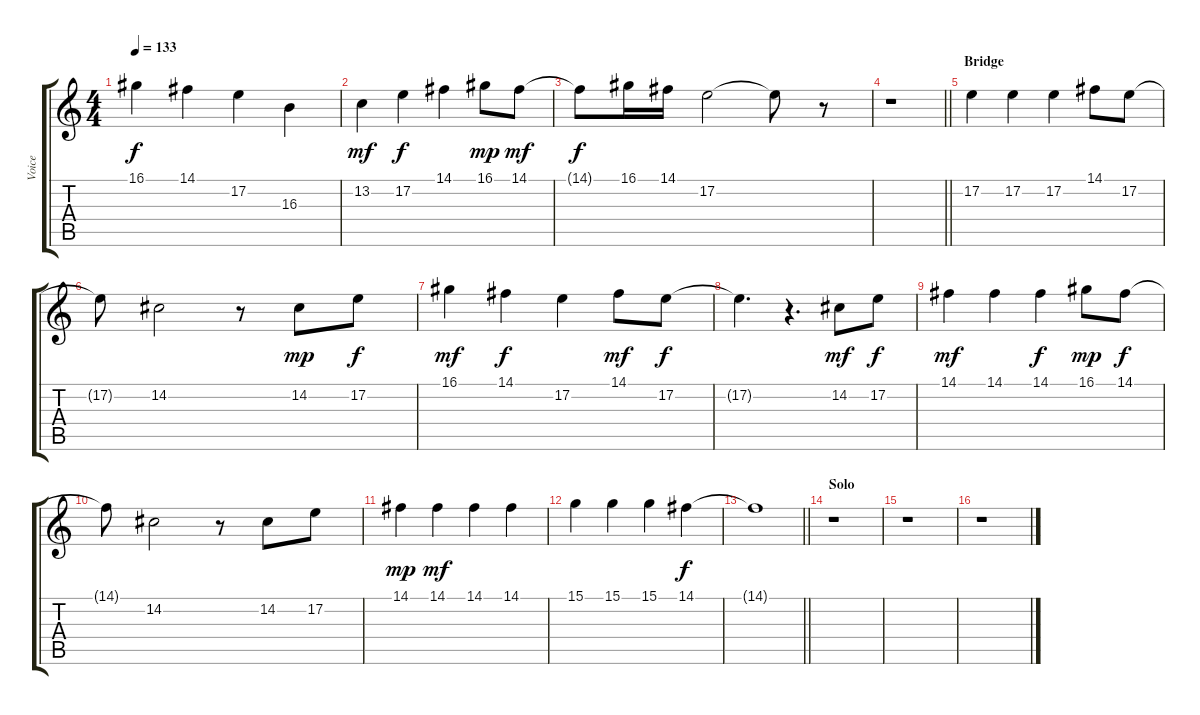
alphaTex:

\track ("Voice" "Voice") {instrument sopranosax}
\staff {score tabs}
\tuning (E4 B3 G3 D3 A2 E2) {hide}
\ts (4 4)
\tempo 133
\clef g2
\ks c
16.1.4{dy f} 14.1.4 17.2.4 16.3.4 |
13.2.4{dy mf} 17.2.4{dy f} 14.1.4 16.1.8{dy mp} 14.1.8{dy mf} |
14.1{t}.8{dy f} 16.1.16 14.1.16 17.2.2 17.2{t}.8 r.8 |
\barLineRight lightlight
r.1 |
\section ("" "Bridge")
17.2.4 17.2.4 17.2.4 14.1.8 17.2.8 |
17.2{t}.8 14.2.2 r.8 14.2.8{dy mp} 17.2.8{dy f} |
16.1.4{dy mf} 14.1.4{dy f} 17.2.4 14.1.8{dy mf} 17.2.8{dy f} |
17.2{t}.4{d} r.4{d} 14.2.8{dy mf} 17.2.8{dy f} |
14.1.4{dy mf} 14.1.4 14.1.4{dy f} 16.1.8{dy mp} 14.1.8{dy f} |
14.1{t}.8 14.2.2 r.8 14.2.8 17.2.8 |
14.1.4{dy mp} 14.1.4{dy mf} 14.1.4 14.1.4 |
15.1.4 15.1.4 15.1.4 14.1.4{dy f} |
\barLineRight lightlight
14.1{t}.1 |
\section ("" "Solo")
r.1 |
r.1 |
r.1
